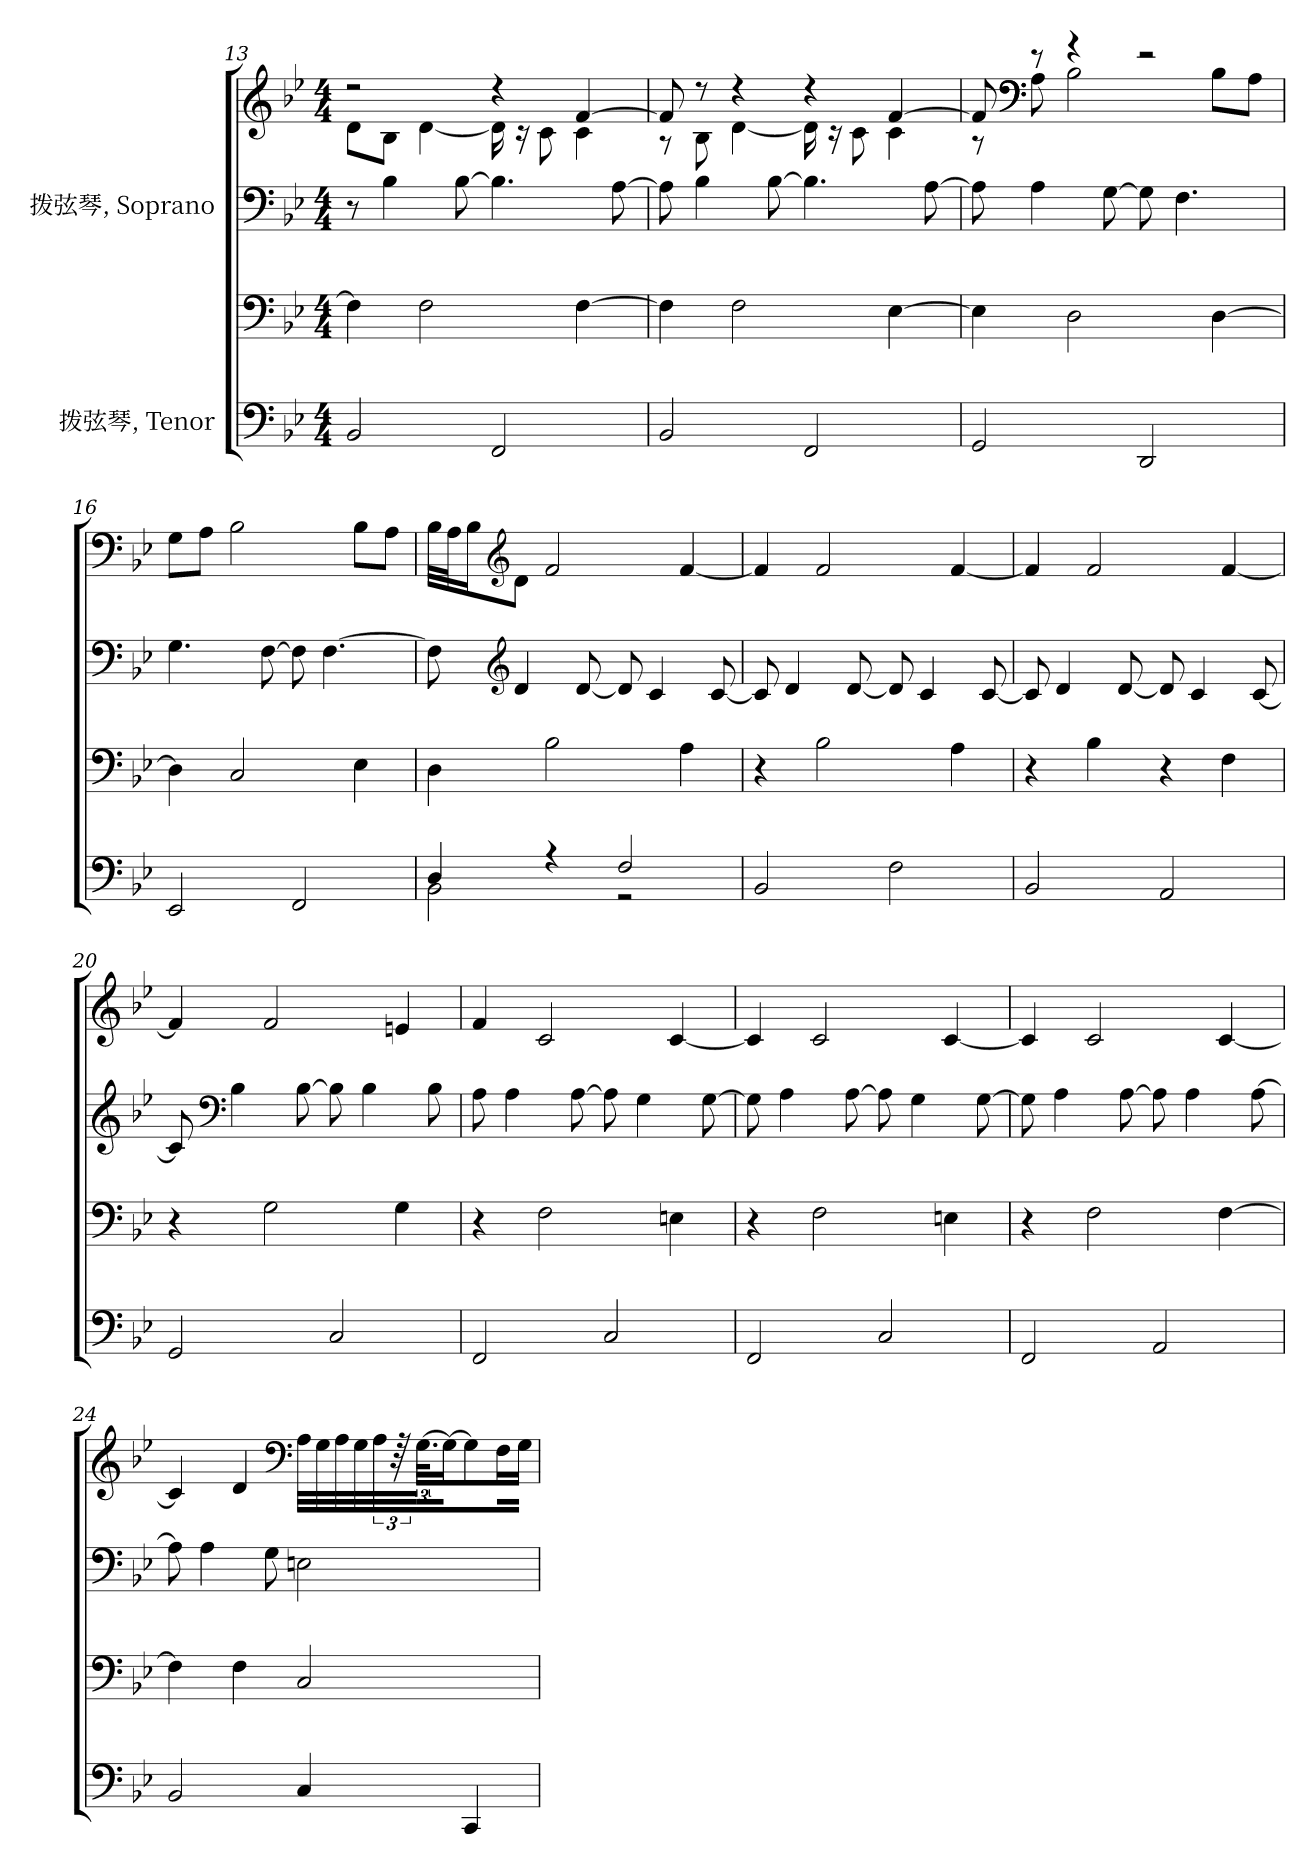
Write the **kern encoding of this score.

**kern	**kern	**kern	**kern
*part2	*part2	*part1	*part1
*staff4	*staff3	*staff2	*staff1
*I"拨弦琴, Tenor	*	*I"拨弦琴, Soprano	*
*clefF4	*clefF4	*clefF4	*clefG2
*k[b-e-]	*k[b-e-]	*k[b-e-]	*k[b-e-]
*M4/4	*M4/4	*M4/4	*M4/4
=13	=13	=13	=13
*	*	*	*^
2BB-/	4F\]	8r	2r	8d\L
.	.	4B-\	.	8B-\J
.	2F\	.	.	[4d\
.	.	[8B-\	.	.
2FF/	.	4.B-\]	4r	16d\]
.	.	.	.	16r
.	.	.	.	8c\
.	[4F\	.	[4f/	4c\
.	.	[8A\	.	.
=14	=14	=14	=14	=14
2BB-/	4F\]	8A\]	8f/]	8r
.	.	4B-\	8r	8B-\
.	2F\	.	4r	[4d\
.	.	[8B-\	.	.
2FF/	.	4.B-\]	4r	16d\]
.	.	.	.	16r
.	.	.	.	8c\
.	[4E-\	.	[4f/	4c\
.	.	[8A\	.	.
=15	=15	=15	=15	=15
2GG/	4E-\]	8A\]	8f/]	8r
*	*	*	*clefF4	*
.	.	4A\	8r	8A\
.	2D\	.	4r	2B-\
.	.	[8G\	.	.
2DD/	.	8G\]	2r	.
.	.	4.F\	.	.
.	[4D\	.	.	8B-\L
.	.	.	.	8A\J
*	*	*	*v	*v
!!LO:LB:g=z
=16	=16	=16	=16
2EE-/	4D\]	4.G\	8G\L
.	.	.	8A\J
.	2C/	.	2B-\
.	.	[8F\	.
2FF/	.	8F\]	.
.	.	[4.F\	.
.	4E-\	.	8B-\L
.	.	.	8A\J
=17	=17	=17	=17
*^	*	*	*
4D/	2BB-\	4D\	8F\]	32B-\LLL
.	.	.	.	32A\J
.	.	.	.	16B-\J
*	*	*	*clefG2	*clefG2
.	.	.	4d/	8d\J
4r	.	2B-\	.	2f/
.	.	.	[8d/	.
2F/	2r	.	8d/]	.
.	.	.	4c/	.
.	.	4A\	.	[4f/
.	.	.	[8c/	.
*v	*v	*	*	*
=18	=18	=18	=18
2BB-/	4r	8c/]	4f/]
.	.	4d/	.
.	2B-\	.	2f/
.	.	[8d/	.
2F\	.	8d/]	.
.	.	4c/	.
.	4A\	.	[4f/
.	.	[8c/	.
=19	=19	=19	=19
2BB-/	4r	8c/]	4f/]
.	.	4d/	.
.	4B-\	.	2f/
.	.	[8d/	.
2AA/	4r	8d/]	.
.	.	4c/	.
.	4F\	.	[4f/
.	.	[8c/	.
!!LO:LB:g=z
=20	=20	=20	=20
2GG/	4r	8c/]	4f/]
*	*	*clefF4	*
.	.	4B-\	.
.	2G\	.	2f/
.	.	[8B-\	.
2C/	.	8B-\]	.
.	.	4B-\	.
.	4G\	.	4en/
.	.	8B-\	.
=21	=21	=21	=21
2FF/	4r	8A\	4f/
.	.	4A\	.
.	2F\	.	2c/
.	.	[8A\	.
2C/	.	8A\]	.
.	.	4G\	.
.	4En\	.	[4c/
.	.	[8G\	.
=22	=22	=22	=22
2FF/	4r	8G\]	4c/]
.	.	4A\	.
.	2F\	.	2c/
.	.	[8A\	.
2C/	.	8A\]	.
.	.	4G\	.
.	4En\	.	[4c/
.	.	[8G\	.
=23	=23	=23	=23
2FF/	4r	8G\]	4c/]
.	.	4A\	.
.	2F\	.	2c/
.	.	[8A\	.
2AA/	.	8A\]	.
.	.	4A\	.
.	[4F\	.	[4c/
.	.	[8A\	.
!!LO:PB:g=z
=24	=24	=24	=24
2BB-/	4F\]	8A\]	4c/]
.	.	4A\	.
.	4F\	.	4d/
.	.	8G\	.
*	*	*	*clefF4
4C/	2C/	2En\	32A\LLL
.	.	.	32G\
.	.	.	32A\
.	.	.	32G\
.	.	.	48A\JJJ
.	.	.	96r
.	.	.	[48.G\KLL
.	.	.	16G\J_
4CC/	.	.	8G\]
.	.	.	16F\L
.	.	.	16G\JJ
=	=	=	=
*-	*-	*-	*-
